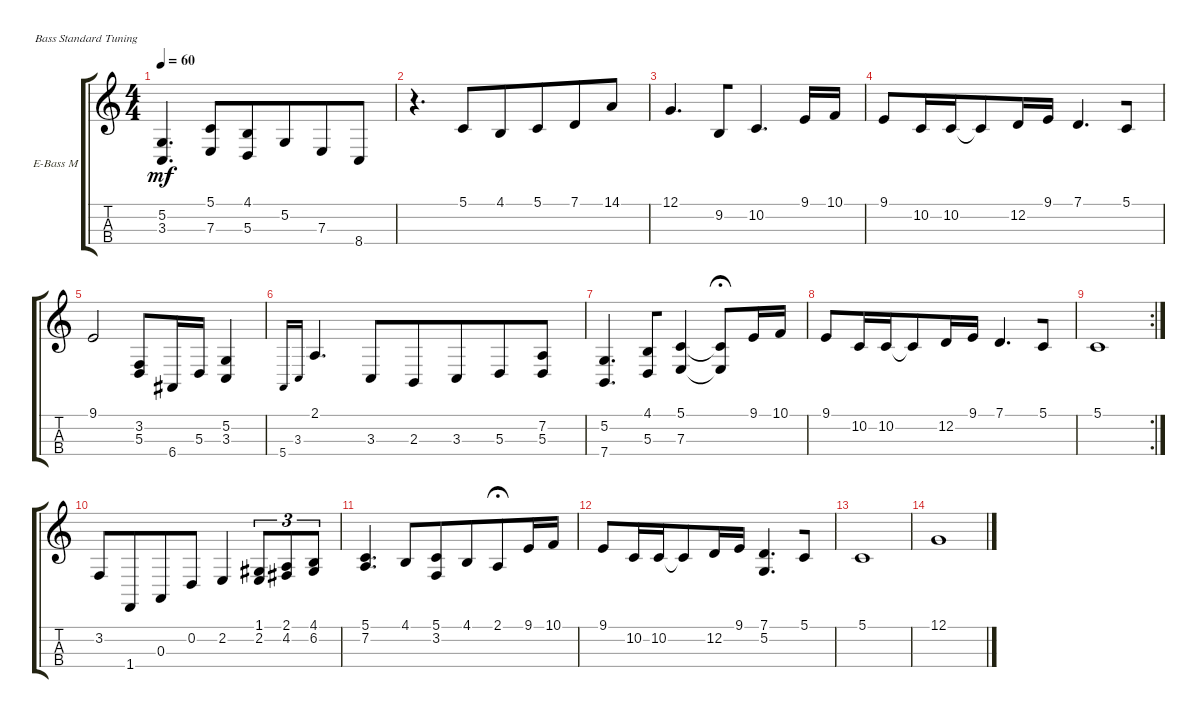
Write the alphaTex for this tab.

\defaultSystemsLayout 4
\bracketExtendMode groupsimilarinstruments
\firstSystemTrackNameOrientation horizontal
\otherSystemsTrackNameOrientation horizontal
\track ("M" "E-Bass M") {instrument electricbassfinger}
\staff {score tabs}
\tuning (G2 D2 A1 E1)
\ts (4 4)
\tempo 60
\clef g2
\scale
0.495868
\ks c
(3.3 5.2).4{d dy mf beam merge} (5.1 7.3).8{beam merge} (4.1 5.3).8{beam merge} 5.2.8{beam merge} 7.3.8{beam merge} 8.4.8{beam merge} |
\scale
0.252066 r.4{d beam merge} 5.1.8{beam merge} 4.1.8{beam merge} 5.1.8{beam merge} 7.1.8{beam merge} 14.1.8 |
\scale
0.333333 12.1.4{d beam merge} 9.2.8{beam merge} 10.2.4{d beam merge} 9.1.16{beam merge} 10.1.16{beam merge} |
\scale
0.333333 9.1.8{beam merge} 10.2.16{beam merge} 10.2.16{beam merge} 10.2{t}.8{beam merge} 12.2.16{beam merge} 9.1.16{beam merge} 7.1.4{d beam merge} 5.1.8{beam merge} |
\scale
0.333333 9.1.2{beam merge} (5.3 3.2).8{beam merge} 6.4.16{beam merge} 5.3.16{beam merge} (3.3 5.2).4{beam merge} |
\scale
0.333333 5.4.16{gr onbeat beam merge} 3.3.16{gr onbeat beam merge} 2.1.4{d beam merge} 3.3.8{beam merge} 2.3.8{beam merge} 3.3.8{beam merge} 5.3.8{beam merge} (5.3 7.2).8{beam merge} |
\scale
0.333333 (5.2 7.4).4{d beam merge} (5.3 4.1).8{beam merge} (5.1 7.3).4{beam merge} (7.3{t} 5.1{t}).8{fermata (medium 0.5) beam merge} 9.1.16{beam merge} 10.1.16{beam merge} |
\scale
0.333333 9.1.8{beam merge} 10.2.16{beam merge} 10.2.16{beam merge} 10.2{t}.8{beam merge} 12.2.16{beam merge} 9.1.16{beam merge} 7.1.4{d beam merge} 5.1.8{beam merge} |
\rc 2
\scale
0.354497 5.1.1{beam merge} |
\scale
0.322751 3.2.8{beam merge} 1.4.8{beam merge} 0.3.8{beam merge} 0.2.8{beam merge} 2.2.4{beam merge} (2.2 1.1).8{tu (3 2) beam merge} (2.1 4.2).8{tu (3 2) beam merge} (4.1 6.2).8{tu (3 2) beam merge} |
\scale
0.322751 (5.1 7.2).4{d beam merge} 4.1.8{beam merge} (5.1 3.2).8{beam merge} 4.1.8{beam merge} 2.1.8{fermata (medium 0.5) beam merge} 9.1.16{beam merge} 10.1.16{beam merge} |
\scale
0.333333 9.1.8{beam merge} 10.2.16{beam merge} 10.2.16{beam merge} 10.2{t}.8{beam merge} 12.2.16{beam merge} 9.1.16{beam merge} (7.1 5.2).4{d beam merge} 5.1.8 |
\scale
0.333333 5.1.1 |
\scale
0.333333 12.1.1
